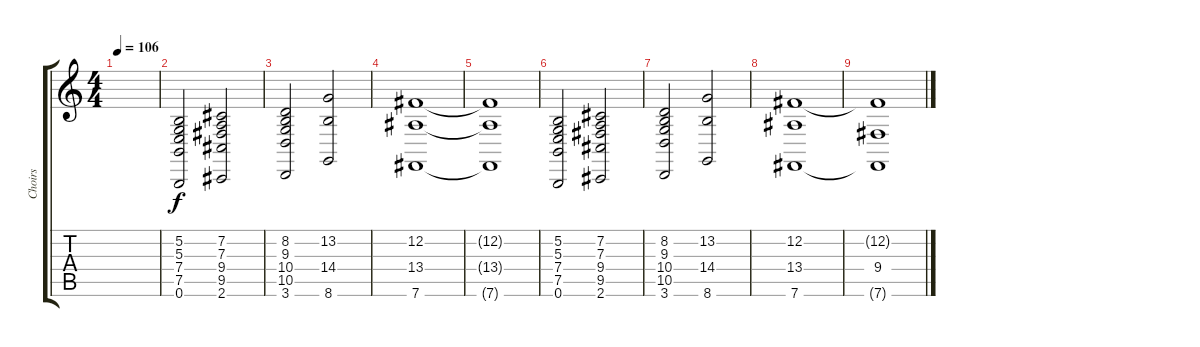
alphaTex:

\track ("Choirs" "Choirs") {instrument choiraahs}
\staff {score tabs}
\tuning (B3 Gb3 D3 A2 E2 B1) {hide}
\ts (4 4)
\tempo 106
\clef g2
\ks c
|
(5.2 5.3 7.4 7.5 0.6).2 (7.2 7.3 9.4 9.5 2.6).2 |
(8.2 9.3 10.4 10.5 3.6).2 (13.2 14.4 8.6).2 |
(12.2 13.4 7.6).1 |
(12.2{t} 13.4{t} 7.6{t}).1 |
(5.2 5.3 7.4 7.5 0.6).2 (7.2 7.3 9.4 9.5 2.6).2 |
(8.2 9.3 10.4 10.5 3.6).2 (13.2 14.4 8.6).2 |
(12.2 13.4 7.6).1 |
(12.2{t} 9.4 7.6{t}).1
